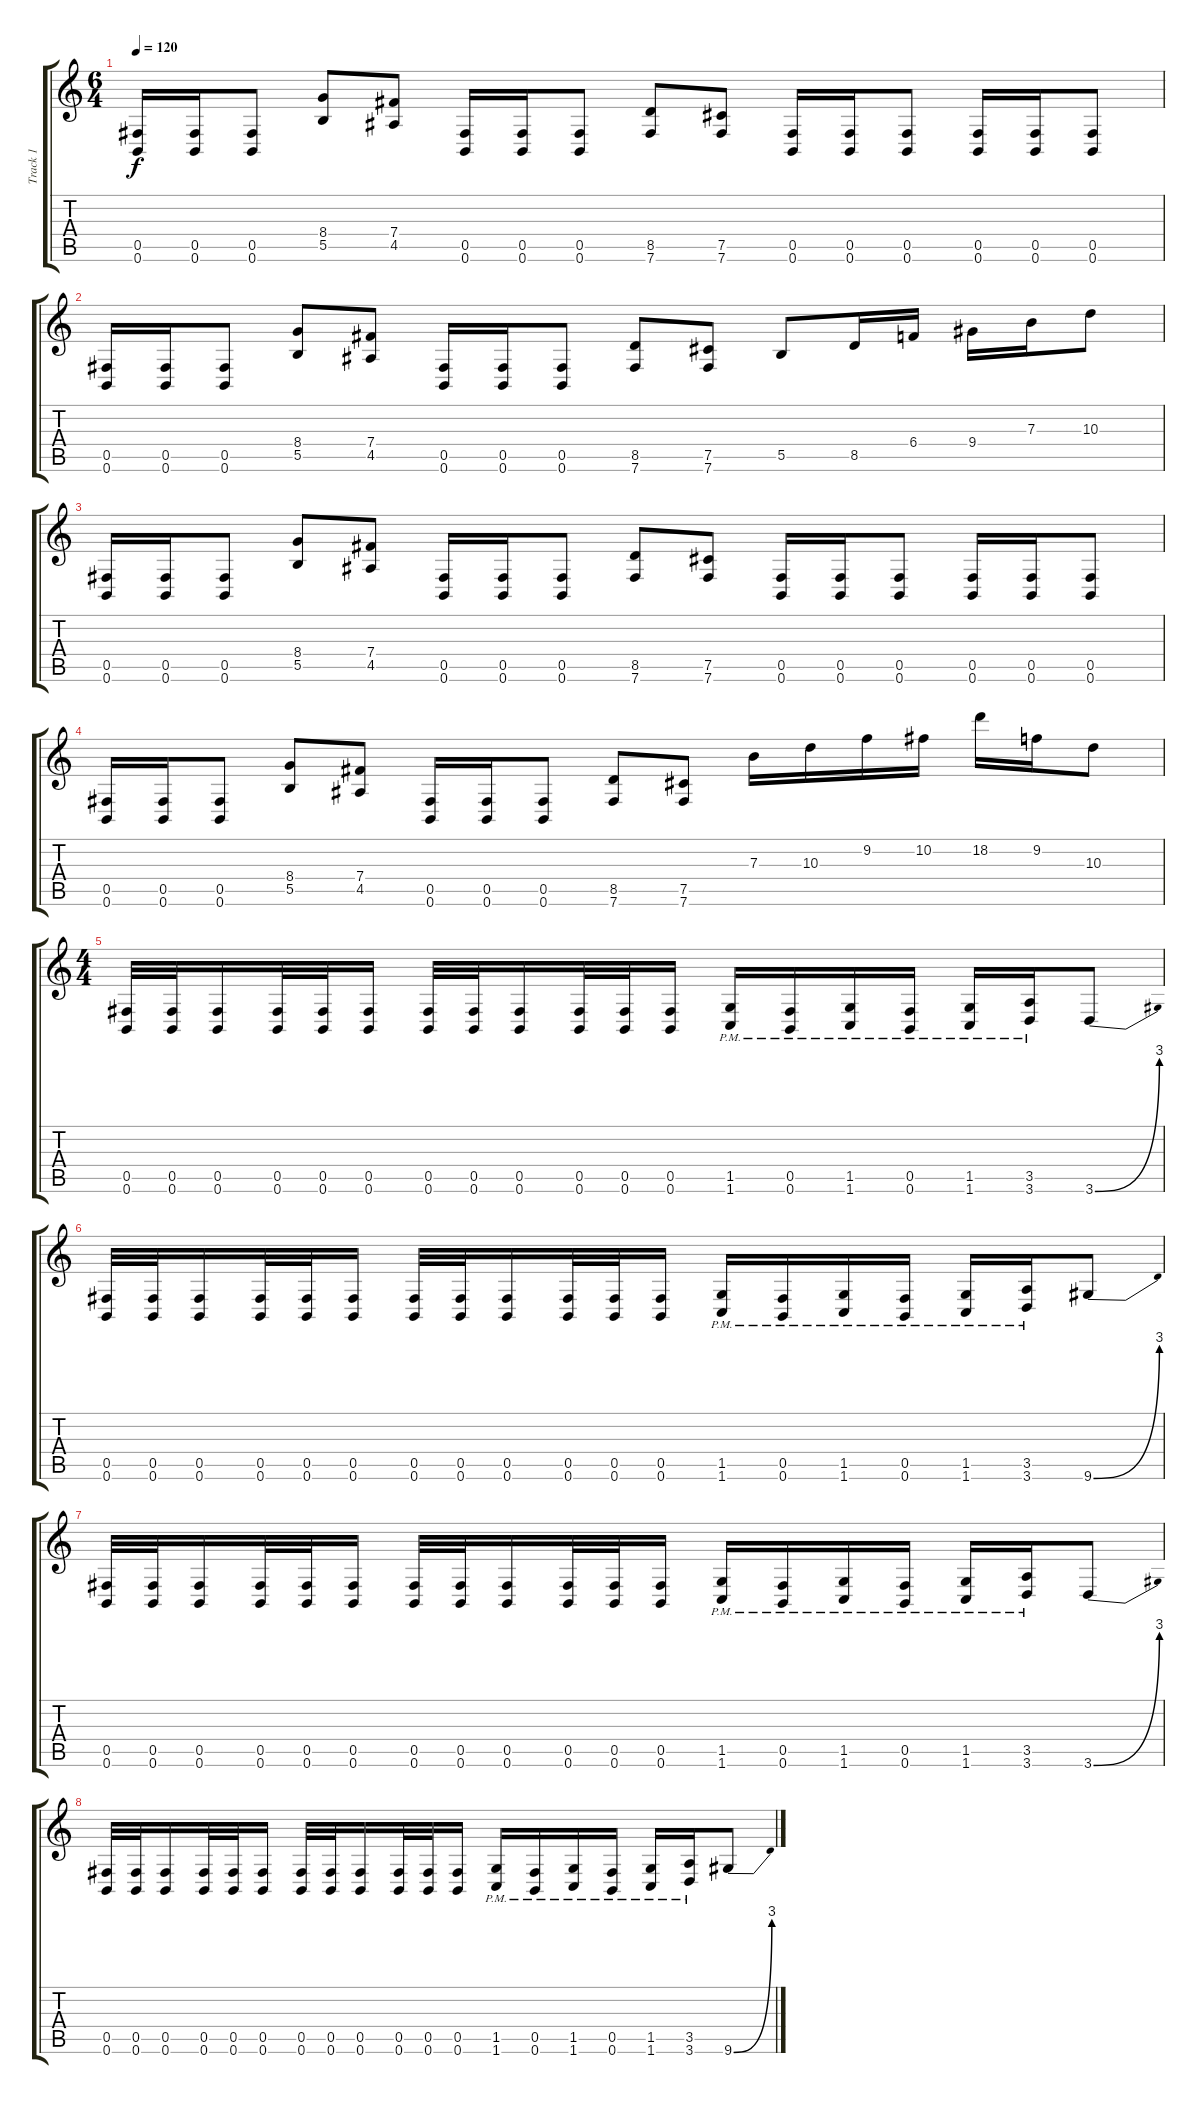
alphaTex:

\track ("Track 1" "Track 1") {instrument distortionguitar}
\staff {score tabs}
\tuning (Db4 Ab3 E3 B2 Gb2 B1) {hide}
\ts (6 4)
\tempo 120
\clef g2
\ks c
(0.5 0.6).16{dy f} (0.5 0.6).16 (0.5 0.6).8 (8.4 5.5).8 (7.4 4.5).8 (0.5 0.6).16 (0.5 0.6).16 (0.5 0.6).8 (8.5 7.6).8 (7.5 7.6).8 (0.5 0.6).16 (0.5 0.6).16 (0.5 0.6).8 (0.5 0.6).16 (0.5 0.6).16 (0.5 0.6).8 |
(0.5 0.6).16 (0.5 0.6).16 (0.5 0.6).8 (8.4 5.5).8 (7.4 4.5).8 (0.5 0.6).16 (0.5 0.6).16 (0.5 0.6).8 (8.5 7.6).8 (7.5 7.6).8 5.5.8 8.5.16 6.4.16 9.4.16 7.3.16 10.3.8 |
(0.5 0.6).16 (0.5 0.6).16 (0.5 0.6).8 (8.4 5.5).8 (7.4 4.5).8 (0.5 0.6).16 (0.5 0.6).16 (0.5 0.6).8 (8.5 7.6).8 (7.5 7.6).8 (0.5 0.6).16 (0.5 0.6).16 (0.5 0.6).8 (0.5 0.6).16 (0.5 0.6).16 (0.5 0.6).8 |
(0.5 0.6).16 (0.5 0.6).16 (0.5 0.6).8 (8.4 5.5).8 (7.4 4.5).8 (0.5 0.6).16 (0.5 0.6).16 (0.5 0.6).8 (8.5 7.6).8 (7.5 7.6).8 7.3.16 10.3.16 9.2.16 10.2.16 18.2.16 9.2.16 10.3.8 |
\ts (4 4)
(0.5 0.6).32 (0.5 0.6).32 (0.5 0.6).16 (0.5 0.6).32 (0.5 0.6).32 (0.5 0.6).16 (0.5 0.6).32 (0.5 0.6).32 (0.5 0.6).16 (0.5 0.6).32 (0.5 0.6).32 (0.5 0.6).16 (1.5{pm} 1.6{pm}).16 (0.5{pm} 0.6{pm}).16 (1.5{pm} 1.6{pm}).16 (0.5{pm} 0.6{pm}).16 (1.5{pm} 1.6{pm}).16 (3.5{pm} 3.6{pm}).16 3.6{be (bend 0 0 60 12)}.8 |
(0.5 0.6).32 (0.5 0.6).32 (0.5 0.6).16 (0.5 0.6).32 (0.5 0.6).32 (0.5 0.6).16 (0.5 0.6).32 (0.5 0.6).32 (0.5 0.6).16 (0.5 0.6).32 (0.5 0.6).32 (0.5 0.6).16 (1.5{pm} 1.6{pm}).16 (0.5{pm} 0.6{pm}).16 (1.5{pm} 1.6{pm}).16 (0.5{pm} 0.6{pm}).16 (1.5{pm} 1.6{pm}).16 (3.5{pm} 3.6{pm}).16 9.6{be (bend 0 0 60 12)}.8 |
(0.5 0.6).32 (0.5 0.6).32 (0.5 0.6).16 (0.5 0.6).32 (0.5 0.6).32 (0.5 0.6).16 (0.5 0.6).32 (0.5 0.6).32 (0.5 0.6).16 (0.5 0.6).32 (0.5 0.6).32 (0.5 0.6).16 (1.5{pm} 1.6{pm}).16 (0.5{pm} 0.6{pm}).16 (1.5{pm} 1.6{pm}).16 (0.5{pm} 0.6{pm}).16 (1.5{pm} 1.6{pm}).16 (3.5{pm} 3.6{pm}).16 3.6{be (bend 0 0 60 12)}.8 |
(0.5 0.6).32 (0.5 0.6).32 (0.5 0.6).16 (0.5 0.6).32 (0.5 0.6).32 (0.5 0.6).16 (0.5 0.6).32 (0.5 0.6).32 (0.5 0.6).16 (0.5 0.6).32 (0.5 0.6).32 (0.5 0.6).16 (1.5{pm} 1.6{pm}).16 (0.5{pm} 0.6{pm}).16 (1.5{pm} 1.6{pm}).16 (0.5{pm} 0.6{pm}).16 (1.5{pm} 1.6{pm}).16 (3.5{pm} 3.6{pm}).16 9.6{be (bend 0 0 60 12)}.8
